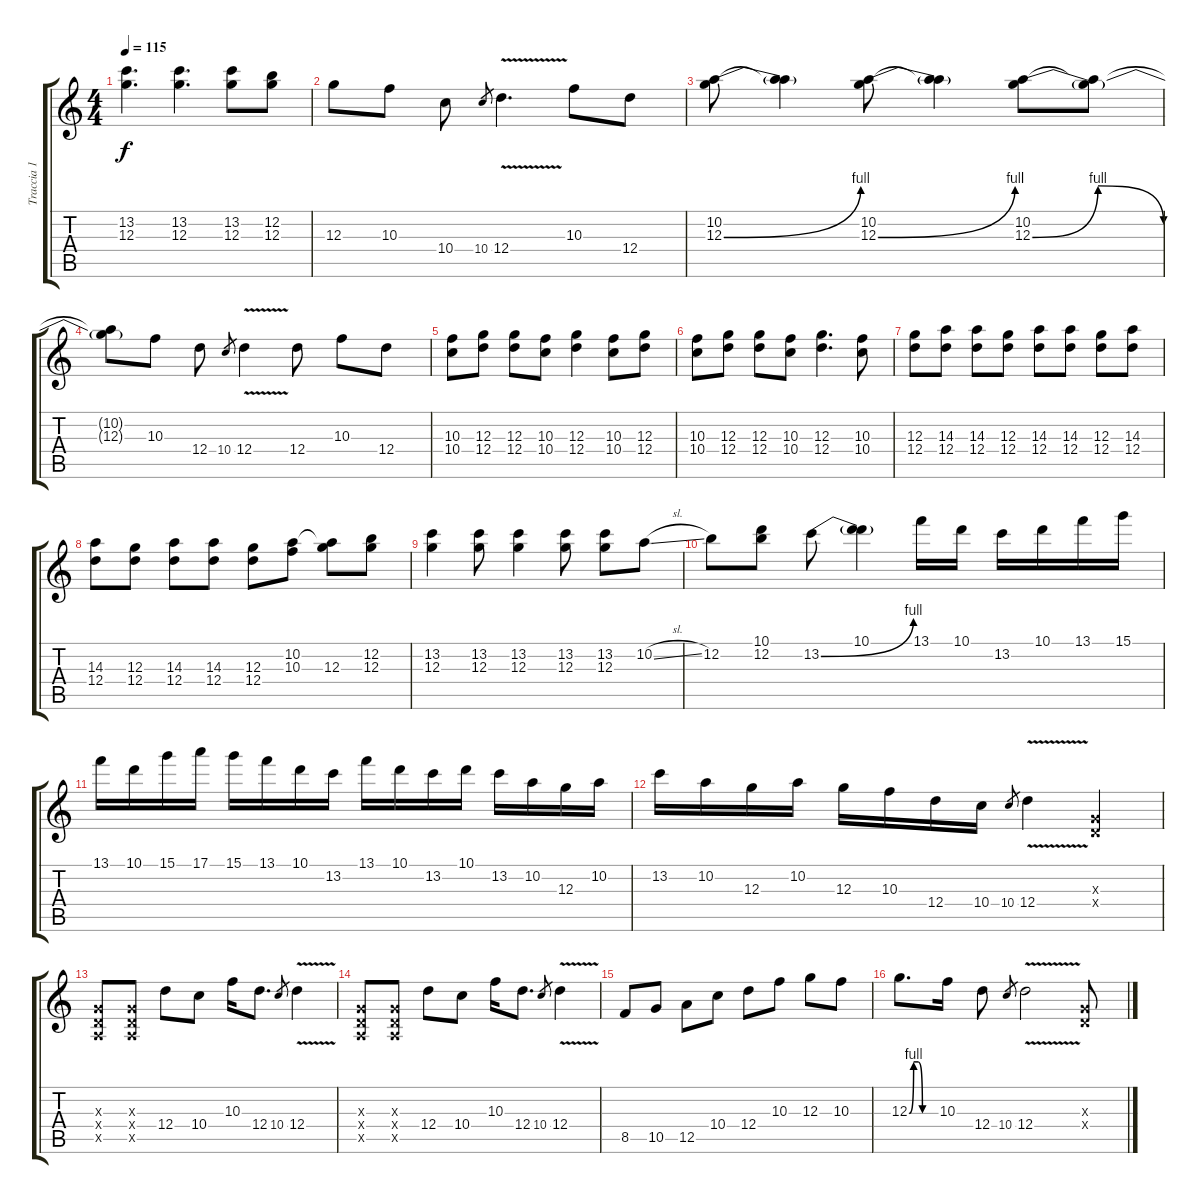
\track ("Traccia 1" "Traccia 1") {instrument overdrivenguitar}
\staff {score tabs}
\tuning (E4 B3 G3 D3 A2 E2) {hide}
\ts (4 4)
\tempo 115
\clef g2
\ks c
(13.2 12.3).4{d dy f} (13.2 12.3).4{d} (13.2 12.3).8 (12.2 12.3).8 |
12.3.8 10.3.8 10.4.8 10.4.8{gr} 12.4{v}.4{d} 10.3.8 12.4.8 |
(10.2 12.3{be (bend 0 0 60 4)}).8 (10.2{t} 12.3{t}).4 (10.2 12.3{be (bend 0 0 60 4)}).8 (10.2{t} 12.3{t}).4 (10.2 12.3{be (bendrelease 0 0 30 4 45 4 60 0)}).8 (10.2{t} 12.3{t}).8 |
(10.2{t} 12.3{t}).8 10.3.8 12.4.8 10.4.8{gr} 12.4{v}.4 12.4.8 10.3.8 12.4.8 |
(10.3 10.4).8 (12.3 12.4).8 (12.3 12.4).8 (10.3 10.4).8 (12.3 12.4).4 (10.3 10.4).8 (12.3 12.4).8 |
(10.3 10.4).8 (12.3 12.4).8 (12.3 12.4).8 (10.3 10.4).8 (12.3 12.4).4{d} (10.3 10.4).8 |
(12.3 12.4).8 (14.3 12.4).8 (14.3 12.4).8 (12.3 12.4).8 (14.3 12.4).8 (14.3 12.4).8 (12.3 12.4).8 (14.3 12.4).8 |
(14.3 12.4).8 (12.3 12.4).8 (14.3 12.4).8 (14.3 12.4).8 (12.3 12.4).8 (10.2 10.3).8 (10.2{t} 12.3).8 (12.2 12.3).8 |
(13.2 12.3).4 (13.2 12.3).8 (13.2 12.3).4 (13.2 12.3).8 (13.2 12.3).8 10.2{sl}.8 |
12.2.8 (10.1 12.2).8 13.2{be (bend 0 0 60 4)}.8 (10.1 13.2{t}).4 13.1.16 10.1.16 13.2.16 10.1.16 13.1.16 15.1.16 |
13.1.16 10.1.16 15.1.16 17.1.16 15.1.16 13.1.16 10.1.16 13.2.16 13.1.16 10.1.16 13.2.16 10.1.16 13.2.16 10.2.16 12.3.16 10.2.16 |
13.2.16 10.2.16 12.3.16 10.2.16 12.3.16 10.3.16 12.4.16 10.4.16 10.4.8{gr} 12.4{v}.4 (0.3{x} 0.4{x}).4 |
(0.3{x} 0.4{x} 0.5{x}).8 (0.3{x} 0.4{x} 0.5{x}).8 12.4.8 10.4.8 10.3.16 12.4.8{d} 10.4.8{gr} 12.4{v}.4 |
(0.3{x} 0.4{x} 0.5{x}).8 (0.3{x} 0.4{x} 0.5{x}).8 12.4.8 10.4.8 10.3.16 12.4.8{d} 10.4.8{gr} 12.4{v}.4 |
8.5.8 10.5.8 12.5.8 10.4.8 12.4.8 10.3.8 12.3.8 10.3.8 |
12.3{be (custom 0 0 10 4 20 4 30 0 60 0)}.8{d} 10.3.16 12.4.8 10.4.8{gr} 12.4{v}.2 (0.3{x} 0.4{x}).8
